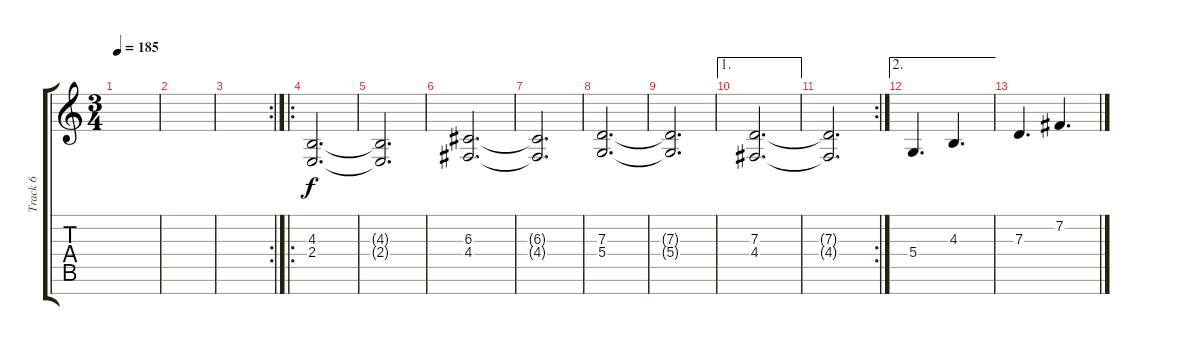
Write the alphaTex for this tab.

\track ("Track 6" "Track 6") {instrument drawbarorgan}
\staff {score tabs}
\tuning (E4 B3 G3 D3 A2 E2 B1) {hide}
\ts (3 4)
\tempo 185
\clef g2
\ks c
|
|
\rc 2
|
\ro
(4.3 2.4).2{d} |
(4.3{t} 2.4{t}).2{d} |
(6.3 4.4).2{d} |
(6.3{t} 4.4{t}).2{d} |
(7.3 5.4).2{d} |
(7.3{t} 5.4{t}).2{d} |
\ae 1
(7.3 4.4).2{d} |
\rc 2
(7.3{t} 4.4{t}).2{d} |
\ae 2
5.4.4{d} 4.3.4{d} |
7.3.4{d} 7.2.4{d}
